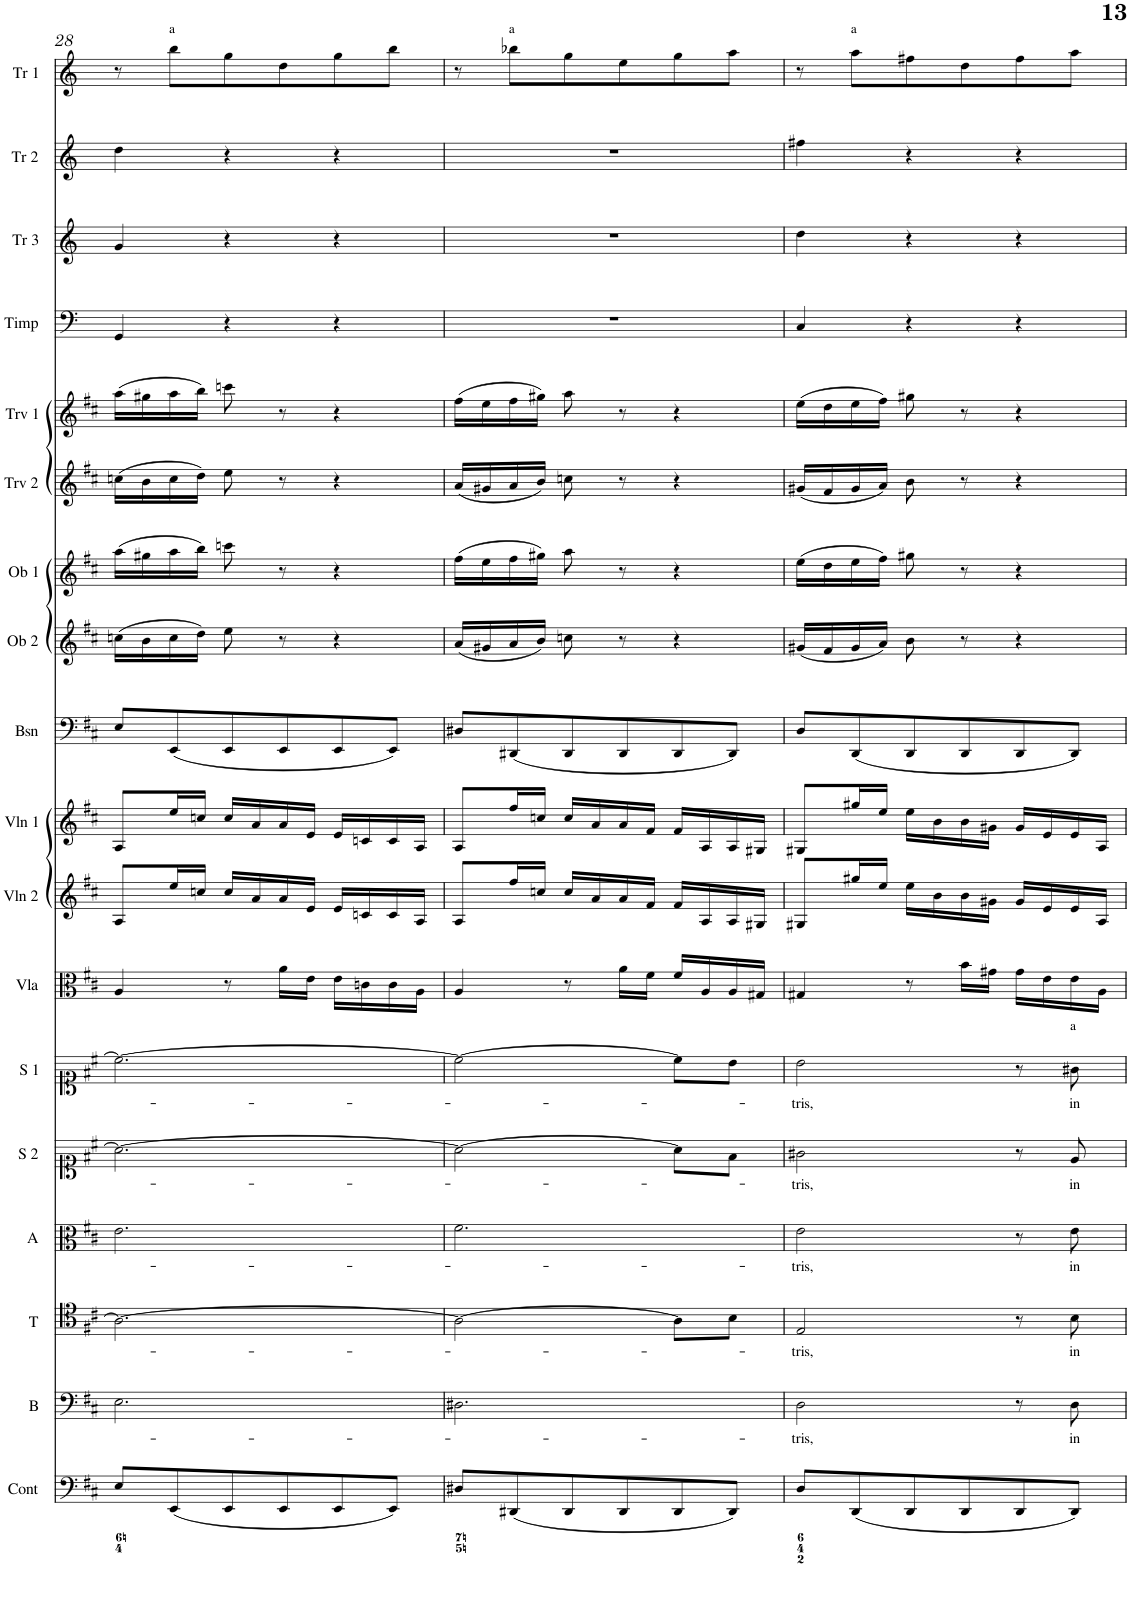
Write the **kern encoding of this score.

**kern	**kern	**text	**kern	**text	**kern	**text	**kern	**text	**kern	**text	**kern	**kern	**kern	**kern	**kern	**kern	**kern	**kern	**kern	**kern	**kern	**kern
*part18	*part17	*part17	*part16	*part16	*part15	*part15	*part14	*part14	*part13	*part13	*part12	*part11	*part10	*part9	*part8	*part7	*part6	*part5	*part4	*part3	*part2	*part1
*staff18	*staff17	*staff17	*staff16	*staff16	*staff15	*staff15	*staff14	*staff14	*staff13	*staff13	*staff12	*staff11	*staff10	*staff9	*staff8	*staff7	*staff6	*staff5	*staff4	*staff3	*staff2	*staff1
*I"Continuo	*I"Bass	*	*I"Tenor	*	*I"Alto	*	*I"Soprano 2	*	*I"Soprano 1	*	*I"Viola	*I"Violin 2	*I"Violin 1	*I"Bassoon	*I"Oboe 2	*I"Oboe 1	*I"Traverso 2	*I"Traverso 1	*I"Timpani	*I"Tromba 3	*I"Tromba 2	*I"Tromba 1
*I'Cont	*I'B	*	*I'T	*	*I'A	*	*I'S 2	*	*I'S 1	*	*I'Vla	*I'Vln 2	*I'Vln 1	*I'Bsn	*I'Ob 2	*I'Ob 1	*I'Trv 2	*I'Trv 1	*I'Timp	*I'Tr 3	*I'Tr 2	*I'Tr 1
!!LO:PB:g=z
*clefF4	*clefF4	*	*clefC4	*	*clefC3	*	*clefC1	*	*clefC1	*	*clefC3	*clefG2	*clefG2	*clefF4	*clefG2	*clefG2	*clefG2	*clefG2	*clefF4	*clefG2	*clefG2	*clefG2
*	*	*	*	*	*	*	*	*	*	*	*	*	*	*	*	*	*	*	*Trd-1c-2	*Trd-1c-2	*Trd-1c-2	*Trd-1c-2
*k[f#c#]	*k[f#c#]	*	*k[f#c#]	*	*k[f#c#]	*	*k[f#c#]	*	*k[f#c#]	*	*k[f#c#]	*k[f#c#]	*k[f#c#]	*k[f#c#]	*k[f#c#]	*k[f#c#]	*k[f#c#]	*k[f#c#]	*k[]	*k[]	*k[]	*k[]
*M3/4	*M3/4	*	*M3/4	*	*M3/4	*	*M3/4	*	*M3/4	*	*M3/4	*M3/4	*M3/4	*M3/4	*M3/4	*M3/4	*M3/4	*M3/4	*M3/4	*M3/4	*M3/4	*M3/4
=28	=28	=28	=28	=28	=28	=28	=28	=28	=28	=28	=28	=28	=28	=28	=28	=28	=28	=28	=28	=28	=28	=28
8E/L	2.E\	.	2.A\_	.	2.e\	.	2.a\_	.	2.cc\_	.	4A/	8A/L	8A/L	8E/L	(16ccn\LL	(16aa\LL	(16ccn\LL	(16aa\LL	4GG/	4g/	4dd\	8r
.	.	.	.	.	.	.	.	.	.	.	.	.	.	.	16b\	16gg#X\	16b\	16gg#X\	.	.	.	.
!	!	!	!	!	!	!	!	!	!	!	!	!	!	!	!	!	!	!	!	!	!	!LO:TX:a:t=a
(8EE/	.	.	.	.	.	.	.	.	.	.	.	16ee/L	16ee/L	(8EE/	16cc\	16aa\	16cc\	16aa\	.	.	.	8bb\L
.	.	.	.	.	.	.	.	.	.	.	.	16ccn/JJ	16ccn/JJ	.	16dd\JJ)	16bb\JJ)	16dd\JJ)	16bb\JJ)	.	.	.	.
8EE/	.	.	.	.	.	.	.	.	.	.	8r	16cc/LL	16cc/LL	8EE/	8ee\	8cccn\	8ee\	8cccn\	4r	4r	4r	8gg\
.	.	.	.	.	.	.	.	.	.	.	.	16a/	16a/	.	.	.	.	.	.	.	.	.
8EE/	.	.	.	.	.	.	.	.	.	.	16a\LL	16a/	16a/	8EE/	8r	8r	8r	8r	.	.	.	8dd\
.	.	.	.	.	.	.	.	.	.	.	16e\JJ	16e/JJ	16e/JJ	.	.	.	.	.	.	.	.	.
8EE/	.	.	.	.	.	.	.	.	.	.	16e\LL	16e/LL	16e/LL	8EE/	4r	4r	4r	4r	4r	4r	4r	8gg\
.	.	.	.	.	.	.	.	.	.	.	16cn\	16cn/	16cn/	.	.	.	.	.	.	.	.	.
8EE/J)	.	.	.	.	.	.	.	.	.	.	16c\	16c/	16c/	8EE/J)	.	.	.	.	.	.	.	8bb\J
.	.	.	.	.	.	.	.	.	.	.	16A\JJ	16A/JJ	16A/JJ	.	.	.	.	.	.	.	.	.
=29	=29	=29	=29	=29	=29	=29	=29	=29	=29	=29	=29	=29	=29	=29	=29	=29	=29	=29	=29	=29	=29	=29
8D#X/L	2.D#X\	.	2A\_	.	2.f#\	.	2a\_	.	2cc\_	.	4A/	8A/L	8A/L	8D#X/L	(16a/LL	(16ff#\LL	(16a/LL	(16ff#\LL	2.r	2.r	2.r	8r
.	.	.	.	.	.	.	.	.	.	.	.	.	.	.	16g#X/	16ee\	16g#X/	16ee\	.	.	.	.
!	!	!	!	!	!	!	!	!	!	!	!	!	!	!	!	!	!	!	!	!	!	!LO:TX:a:t=a
(8DD#X/	.	.	.	.	.	.	.	.	.	.	.	16ff#/L	16ff#/L	(8DD#X/	16a/	16ff#\	16a/	16ff#\	.	.	.	8bb-X\L
.	.	.	.	.	.	.	.	.	.	.	.	16ccn/JJ	16ccn/JJ	.	16b/JJ)	16gg#X\JJ)	16b/JJ)	16gg#X\JJ)	.	.	.	.
8DD#/	.	.	.	.	.	.	.	.	.	.	8r	16cc/LL	16cc/LL	8DD#/	8ccn\	8aa\	8ccn\	8aa\	.	.	.	8gg\
.	.	.	.	.	.	.	.	.	.	.	.	16a/	16a/	.	.	.	.	.	.	.	.	.
8DD#/	.	.	.	.	.	.	.	.	.	.	16a\LL	16a/	16a/	8DD#/	8r	8r	8r	8r	.	.	.	8ee\
.	.	.	.	.	.	.	.	.	.	.	16f#\JJ	16f#/JJ	16f#/JJ	.	.	.	.	.	.	.	.	.
8DD#/	.	.	8A\L]	.	.	.	8a\L]	.	8cc\L]	.	16f#/LL	16f#/LL	16f#/LL	8DD#/	4r	4r	4r	4r	.	.	.	8gg\
.	.	.	.	.	.	.	.	.	.	.	16A/	16A/	16A/	.	.	.	.	.	.	.	.	.
8DD#/J)	.	.	8B\J	.	.	.	8f#\J	.	8b\J	.	16A/	16A/	16A/	8DD#/J)	.	.	.	.	.	.	.	8aa\J
.	.	.	.	.	.	.	.	.	.	.	16G#X/JJ	16G#X/JJ	16G#X/JJ	.	.	.	.	.	.	.	.	.
=30	=30	=30	=30	=30	=30	=30	=30	=30	=30	=30	=30	=30	=30	=30	=30	=30	=30	=30	=30	=30	=30	=30
!	!	!LO:LY:b	!	!LO:LY:b	!	!LO:LY:b	!	!LO:LY:b	!	!LO:LY:b	!	!	!	!	!	!	!	!	!	!	!	!
8D/L	2D\	-tris,	2E/	-tris,	2e\	-tris,	2g#X\	-tris,	2b\	-tris,	4G#X/	8G#X/L	8G#X/L	8D/L	(16g#X/LL	(16ee\LL	(16g#X/LL	(16ee\LL	4C/	4dd\	4ff#X\	8r
.	.	.	.	.	.	.	.	.	.	.	.	.	.	.	16f#/	16dd\	16f#/	16dd\	.	.	.	.
!	!	!	!	!	!	!	!	!	!	!	!	!	!	!	!	!	!	!	!	!	!	!LO:TX:a:t=a
(8DD/	.	.	.	.	.	.	.	.	.	.	.	16gg#X/L	16gg#X/L	(8DD/	16g#/	16ee\	16g#/	16ee\	.	.	.	8aa\L
.	.	.	.	.	.	.	.	.	.	.	.	16ee/JJ	16ee/JJ	.	16a/JJ)	16ff#\JJ)	16a/JJ)	16ff#\JJ)	.	.	.	.
8DD/	.	.	.	.	.	.	.	.	.	.	8r	16ee\LL	16ee\LL	8DD/	8b\	8gg#X\	8b\	8gg#X\	4r	4r	4r	8ff#X\
.	.	.	.	.	.	.	.	.	.	.	.	16b\	16b\	.	.	.	.	.	.	.	.	.
8DD/	.	.	.	.	.	.	.	.	.	.	16b\LL	16b\	16b\	8DD/	8r	8r	8r	8r	.	.	.	8dd\
.	.	.	.	.	.	.	.	.	.	.	16g#X\JJ	16g#X\JJ	16g#X\JJ	.	.	.	.	.	.	.	.	.
8DD/	8r	.	8r	.	8r	.	8r	.	8r	.	16g#\LL	16g#/LL	16g#/LL	8DD/	4r	4r	4r	4r	4r	4r	4r	8ff#\
.	.	.	.	.	.	.	.	.	.	.	16e\	16e/	16e/	.	.	.	.	.	.	.	.	.
!	!	!	!	!	!	!	!	!	!LO:TX:a:t=a	!	!	!	!	!	!	!	!	!	!	!	!	!
!	!	!LO:LY:b	!	!LO:LY:b	!	!LO:LY:b	!	!LO:LY:b	!	!LO:LY:b	!	!	!	!	!	!	!	!	!	!	!	!
8DD/J)	8D\	in	8B\	in	8e\	in	8e/	in	8g#X\	in	16e\	16e/	16e/	8DD/J)	.	.	.	.	.	.	.	8aa\J
.	.	.	.	.	.	.	.	.	.	.	16A\JJ	16A/JJ	16A/JJ	.	.	.	.	.	.	.	.	.
=	=	=	=	=	=	=	=	=	=	=	=	=	=	=	=	=	=	=	=	=	=	=
*-	*-	*-	*-	*-	*-	*-	*-	*-	*-	*-	*-	*-	*-	*-	*-	*-	*-	*-	*-	*-	*-	*-
